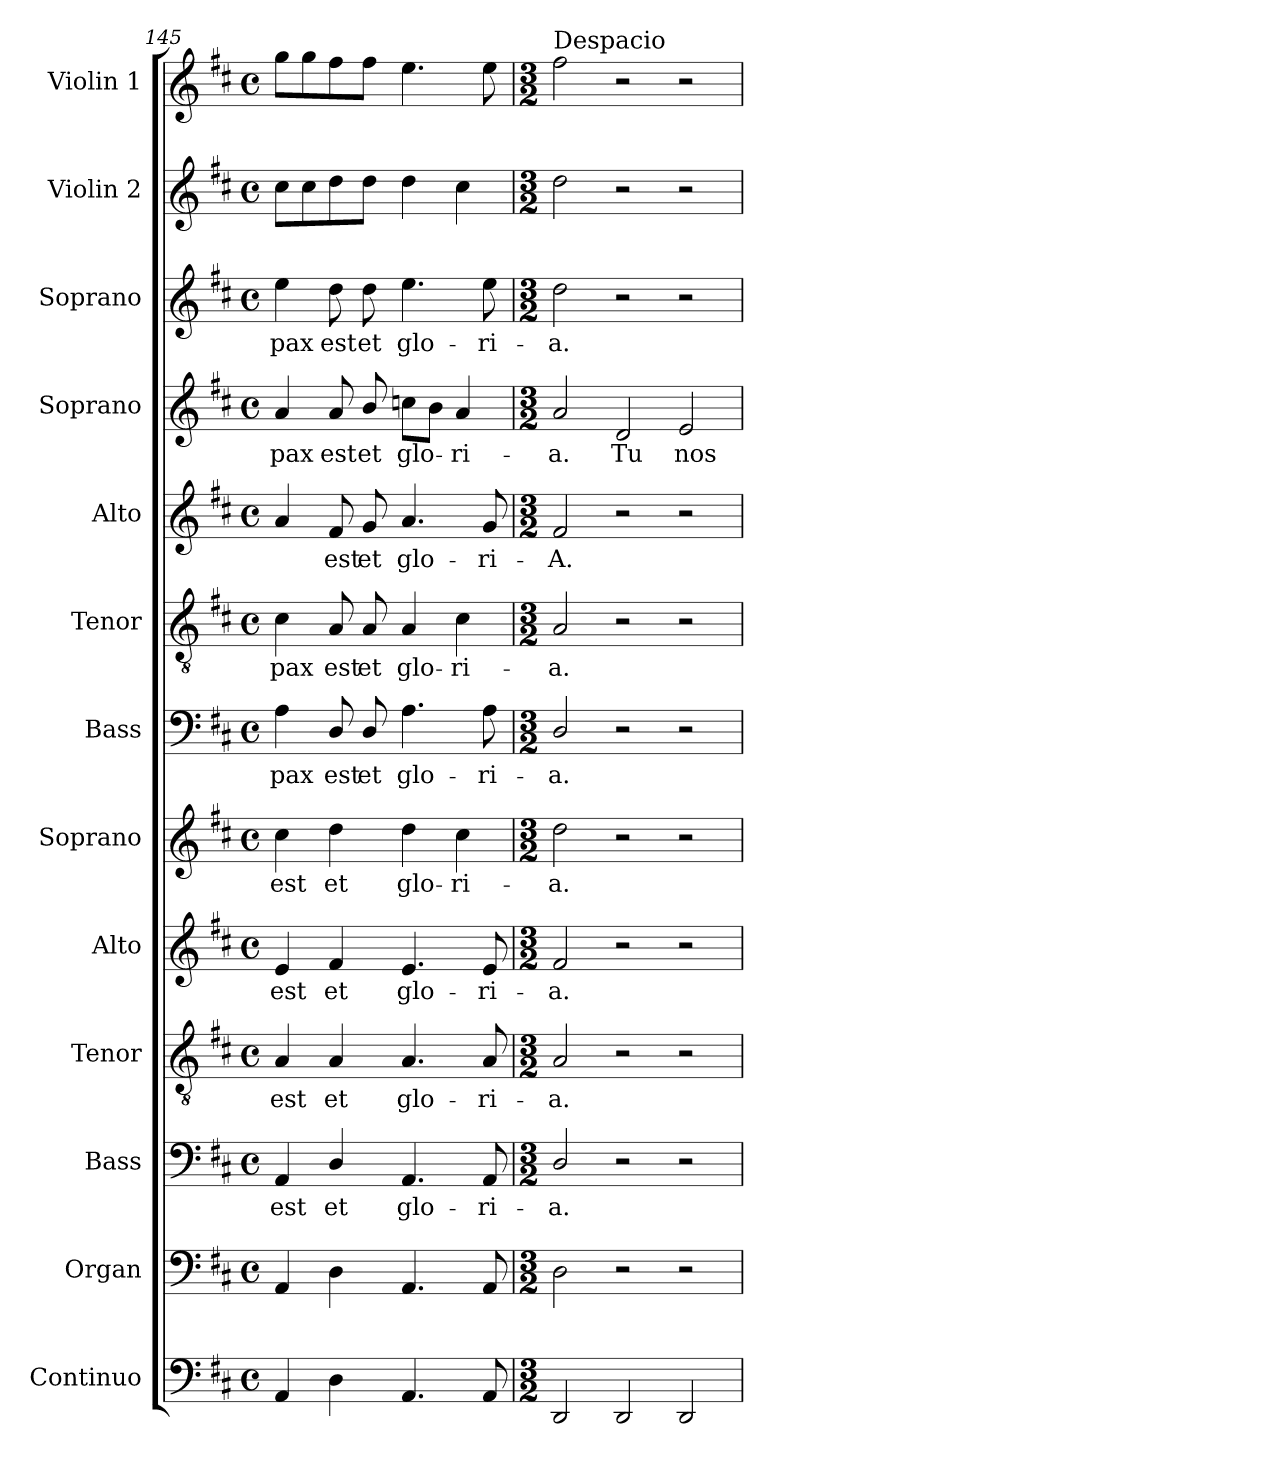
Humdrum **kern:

**kern	**kern	**kern	**text	**kern	**text	**kern	**text	**kern	**text	**kern	**text	**kern	**text	**kern	**text	**kern	**text	**kern	**text	**kern	**kern
*part13	*part12	*part11	*part11	*part10	*part10	*part9	*part9	*part8	*part8	*part7	*part7	*part6	*part6	*part5	*part5	*part4	*part4	*part3	*part3	*part2	*part1
*staff13	*staff12	*staff11	*staff11	*staff10	*staff10	*staff9	*staff9	*staff8	*staff8	*staff7	*staff7	*staff6	*staff6	*staff5	*staff5	*staff4	*staff4	*staff3	*staff3	*staff2	*staff1
*I"Continuo	*I"Organ	*I"Bass	*	*I"Tenor	*	*I"Alto	*	*I"Soprano	*	*I"Bass	*	*I"Tenor	*	*I"Alto	*	*I"Soprano	*	*I"Soprano	*	*I"Violin 2	*I"Violin 1
*I'Cont.	*I'Org.	*I'B.	*	*I'T.	*	*I'A.	*	*I'S.	*	*I'B.	*	*I'T.	*	*I'A.	*	*I'S.	*	*I'S.	*	*I'Vln. 2	*I'Vln. 1
*clefF4	*clefF4	*clefF4	*	*clefGv2	*	*clefG2	*	*clefG2	*	*clefF4	*	*clefGv2	*	*clefG2	*	*clefG2	*	*clefG2	*	*clefG2	*clefG2
*	*	*	*	*ITrd7c12	*	*	*	*	*	*	*	*ITrd7c12	*	*	*	*	*	*	*	*	*
*k[f#c#]	*k[f#c#]	*k[f#c#]	*	*k[f#c#]	*	*k[f#c#]	*	*k[f#c#]	*	*k[f#c#]	*	*k[f#c#]	*	*k[f#c#]	*	*k[f#c#]	*	*k[f#c#]	*	*k[f#c#]	*k[f#c#]
*D:	*D:	*D:	*	*D:	*	*D:	*	*D:	*	*D:	*	*D:	*	*D:	*	*D:	*	*D:	*	*D:	*D:
*M4/4	*M4/4	*M4/4	*	*M4/4	*	*M4/4	*	*M4/4	*	*M4/4	*	*M4/4	*	*M4/4	*	*M4/4	*	*M4/4	*	*M4/4	*M4/4
*met(c)	*met(c)	*met(c)	*	*met(c)	*	*met(c)	*	*met(c)	*	*met(c)	*	*met(c)	*	*met(c)	*	*met(c)	*	*met(c)	*	*met(c)	*met(c)
=145	=145	=145	=145	=145	=145	=145	=145	=145	=145	=145	=145	=145	=145	=145	=145	=145	=145	=145	=145	=145	=145
!	!	!	!LO:LY:b:color=#000000	!	!	!	!	!	!	!	!	!	!	!	!	!	!	!	!	!	!
!	!	!	!	!	!LO:LY:b:color=#000000	!	!	!	!	!	!	!	!	!	!	!	!	!	!	!	!
!	!	!	!	!	!	!	!LO:LY:b:color=#000000	!	!	!	!	!	!	!	!	!	!	!	!	!	!
!	!	!	!	!	!	!	!	!	!LO:LY:b:color=#000000	!	!	!	!	!	!	!	!	!	!	!	!
!	!	!	!	!	!	!	!	!	!	!	!LO:LY:b:color=#000000	!	!	!	!	!	!	!	!	!	!
!	!	!	!	!	!	!	!	!	!	!	!	!	!LO:LY:b:color=#000000	!	!	!	!	!	!	!	!
!	!	!	!	!	!	!	!	!	!	!	!	!	!	!	!	!	!LO:LY:b:color=#000000	!	!	!	!
!	!	!	!	!	!	!	!	!	!	!	!	!	!	!	!	!	!	!	!LO:LY:b:color=#000000	!	!
4AAi/	4AAi/	4AAi/	est	4AAi/	est	4ei/	est	4cc#i\	est	4Ai\	pax	4C#i\	pax	4ai/	.	4ai/	pax	4eei\	pax	8cc#i\L	8ggi\L
.	.	.	.	.	.	.	.	.	.	.	.	.	.	.	.	.	.	.	.	8cc#i\	8ggi\
!	!	!	!LO:LY:b:color=#000000	!	!	!	!	!	!	!	!	!	!	!	!	!	!	!	!	!	!
!	!	!	!	!	!LO:LY:b:color=#000000	!	!	!	!	!	!	!	!	!	!	!	!	!	!	!	!
!	!	!	!	!	!	!	!LO:LY:b:color=#000000	!	!	!	!	!	!	!	!	!	!	!	!	!	!
!	!	!	!	!	!	!	!	!	!LO:LY:b:color=#000000	!	!	!	!	!	!	!	!	!	!	!	!
!	!	!	!	!	!	!	!	!	!	!	!LO:LY:b:color=#000000	!	!	!	!	!	!	!	!	!	!
!	!	!	!	!	!	!	!	!	!	!	!	!	!LO:LY:b:color=#000000	!	!	!	!	!	!	!	!
!	!	!	!	!	!	!	!	!	!	!	!	!	!	!	!LO:LY:b:color=#000000	!	!	!	!	!	!
!	!	!	!	!	!	!	!	!	!	!	!	!	!	!	!	!	!LO:LY:b:color=#000000	!	!	!	!
!	!	!	!	!	!	!	!	!	!	!	!	!	!	!	!	!	!	!	!LO:LY:b:color=#000000	!	!
4Di\	4Di\	4Di/	et	4AAi/	et	4f#i/	et	4ddi\	et	8Di/	est	8AAi/	est	8f#i/	est	8ai/	est	8ddi\	est	8ddi\	8ff#i\
!	!	!	!	!	!	!	!	!	!	!	!LO:LY:b:color=#000000	!	!	!	!	!	!	!	!	!	!
!	!	!	!	!	!	!	!	!	!	!	!	!	!LO:LY:b:color=#000000	!	!	!	!	!	!	!	!
!	!	!	!	!	!	!	!	!	!	!	!	!	!	!	!LO:LY:b:color=#000000	!	!	!	!	!	!
!	!	!	!	!	!	!	!	!	!	!	!	!	!	!	!	!	!LO:LY:b:color=#000000	!	!	!	!
!	!	!	!	!	!	!	!	!	!	!	!	!	!	!	!	!	!	!	!LO:LY:b:color=#000000	!	!
.	.	.	.	.	.	.	.	.	.	8Di/	et	8AAi/	et	8gi/	et	8bi/	et	8ddi\	et	8ddi\J	8ff#i\J
!	!	!	!LO:LY:b:color=#000000	!	!	!	!	!	!	!	!	!	!	!	!	!	!	!	!	!	!
!	!	!	!	!	!LO:LY:b:color=#000000	!	!	!	!	!	!	!	!	!	!	!	!	!	!	!	!
!	!	!	!	!	!	!	!LO:LY:b:color=#000000	!	!	!	!	!	!	!	!	!	!	!	!	!	!
!	!	!	!	!	!	!	!	!	!LO:LY:b:color=#000000	!	!	!	!	!	!	!	!	!	!	!	!
!	!	!	!	!	!	!	!	!	!	!	!LO:LY:b:color=#000000	!	!	!	!	!	!	!	!	!	!
!	!	!	!	!	!	!	!	!	!	!	!	!	!LO:LY:b:color=#000000	!	!	!	!	!	!	!	!
!	!	!	!	!	!	!	!	!	!	!	!	!	!	!	!LO:LY:b:color=#000000	!	!	!	!	!	!
!	!	!	!	!	!	!	!	!	!	!	!	!	!	!	!	!	!LO:LY:b:color=#000000	!	!	!	!
!	!	!	!	!	!	!	!	!	!	!	!	!	!	!	!	!	!	!	!LO:LY:b:color=#000000	!	!
4.AAi/	4.AAi/	4.AAi/	glo-	4.AAi/	glo-	4.ei/	glo-	4ddi\	glo-	4.Ai\	glo-	4AAi/	glo-	4.ai/	glo-	8ccni\L	glo-	4.eei\	glo-	4ddi\	4.eei\
.	.	.	.	.	.	.	.	.	.	.	.	.	.	.	.	8bi\J	.	.	.	.	.
!	!	!	!	!	!	!	!	!	!LO:LY:b:color=#000000	!	!	!	!	!	!	!	!	!	!	!	!
!	!	!	!	!	!	!	!	!	!	!	!	!	!LO:LY:b:color=#000000	!	!	!	!	!	!	!	!
!	!	!	!	!	!	!	!	!	!	!	!	!	!	!	!	!	!LO:LY:b:color=#000000	!	!	!	!
.	.	.	.	.	.	.	.	4cc#i\	-ri-	.	.	4C#i\	-ri-	.	.	4ai/	-ri-	.	.	4cc#i\	.
!	!	!	!LO:LY:b:color=#000000	!	!	!	!	!	!	!	!	!	!	!	!	!	!	!	!	!	!
!	!	!	!	!	!LO:LY:b:color=#000000	!	!	!	!	!	!	!	!	!	!	!	!	!	!	!	!
!	!	!	!	!	!	!	!LO:LY:b:color=#000000	!	!	!	!	!	!	!	!	!	!	!	!	!	!
!	!	!	!	!	!	!	!	!	!	!	!LO:LY:b:color=#000000	!	!	!	!	!	!	!	!	!	!
!	!	!	!	!	!	!	!	!	!	!	!	!	!	!	!LO:LY:b:color=#000000	!	!	!	!	!	!
!	!	!	!	!	!	!	!	!	!	!	!	!	!	!	!	!	!	!	!LO:LY:b:color=#000000	!	!
8AAi/	8AAi/	8AAi/	-ri-	8AAi/	-ri-	8ei/	-ri-	.	.	8Ai\	-ri-	.	.	8gi/	-ri-	.	.	8eei\	-ri-	.	8eei\
!!LO:PB:g=z
=146	=146	=146	=146	=146	=146	=146	=146	=146	=146	=146	=146	=146	=146	=146	=146	=146	=146	=146	=146	=146	=146
*M3/2	*M3/2	*M3/2	*	*M3/2	*	*M3/2	*	*M3/2	*	*M3/2	*	*M3/2	*	*M3/2	*	*M3/2	*	*M3/2	*	*M3/2	*M3/2
!	!	!	!LO:LY:b:color=#000000	!	!	!	!	!	!	!	!	!	!	!	!	!	!	!	!	!	!
!	!	!	!	!	!LO:LY:b:color=#000000	!	!	!	!	!	!	!	!	!	!	!	!	!	!	!	!
!	!	!	!	!	!	!	!LO:LY:b:color=#000000	!	!	!	!	!	!	!	!	!	!	!	!	!	!
!	!	!	!	!	!	!	!	!	!LO:LY:b:color=#000000	!	!	!	!	!	!	!	!	!	!	!	!
!	!	!	!	!	!	!	!	!	!	!	!LO:LY:b:color=#000000	!	!	!	!	!	!	!	!	!	!
!	!	!	!	!	!	!	!	!	!	!	!	!	!LO:LY:b:color=#000000	!	!	!	!	!	!	!	!
!	!	!	!	!	!	!	!	!	!	!	!	!	!	!	!LO:LY:b:color=#000000	!	!	!	!	!	!
!	!	!	!	!	!	!	!	!	!	!	!	!	!	!	!	!	!LO:LY:b:color=#000000	!	!	!	!
!	!	!	!	!	!	!	!	!	!	!	!	!	!	!	!	!	!	!	!	!	!LO:TX:a:t=Despacio
!	!	!	!	!	!	!	!	!	!	!	!	!	!	!	!	!	!	!	!LO:LY:b:color=#000000	!	!
2DDi/	2Di\	2Di/	-a.	2AAi/	-a.	2f#i/	-a.	2ddi\	-a.	2Di/	-a.	2AAi/	-a.	2f#i/	-A.	2ai/	-a.	2ddi\	-a.	2ddi\	2ff#i\
!	!	!	!	!	!	!	!	!	!	!	!	!	!	!	!	!	!LO:LY:b:color=#000000	!	!	!	!
2DDi/	2r	2r	.	2r	.	2r	.	2r	.	2r	.	2r	.	2r	.	2di/	Tu	2r	.	2r	2r
!	!	!	!	!	!	!	!	!	!	!	!	!	!	!	!	!	!LO:LY:b:color=#000000	!	!	!	!
2DDi/	2r	2r	.	2r	.	2r	.	2r	.	2r	.	2r	.	2r	.	2ei/	nos	2r	.	2r	2r
=	=	=	=	=	=	=	=	=	=	=	=	=	=	=	=	=	=	=	=	=	=
*-	*-	*-	*-	*-	*-	*-	*-	*-	*-	*-	*-	*-	*-	*-	*-	*-	*-	*-	*-	*-	*-
